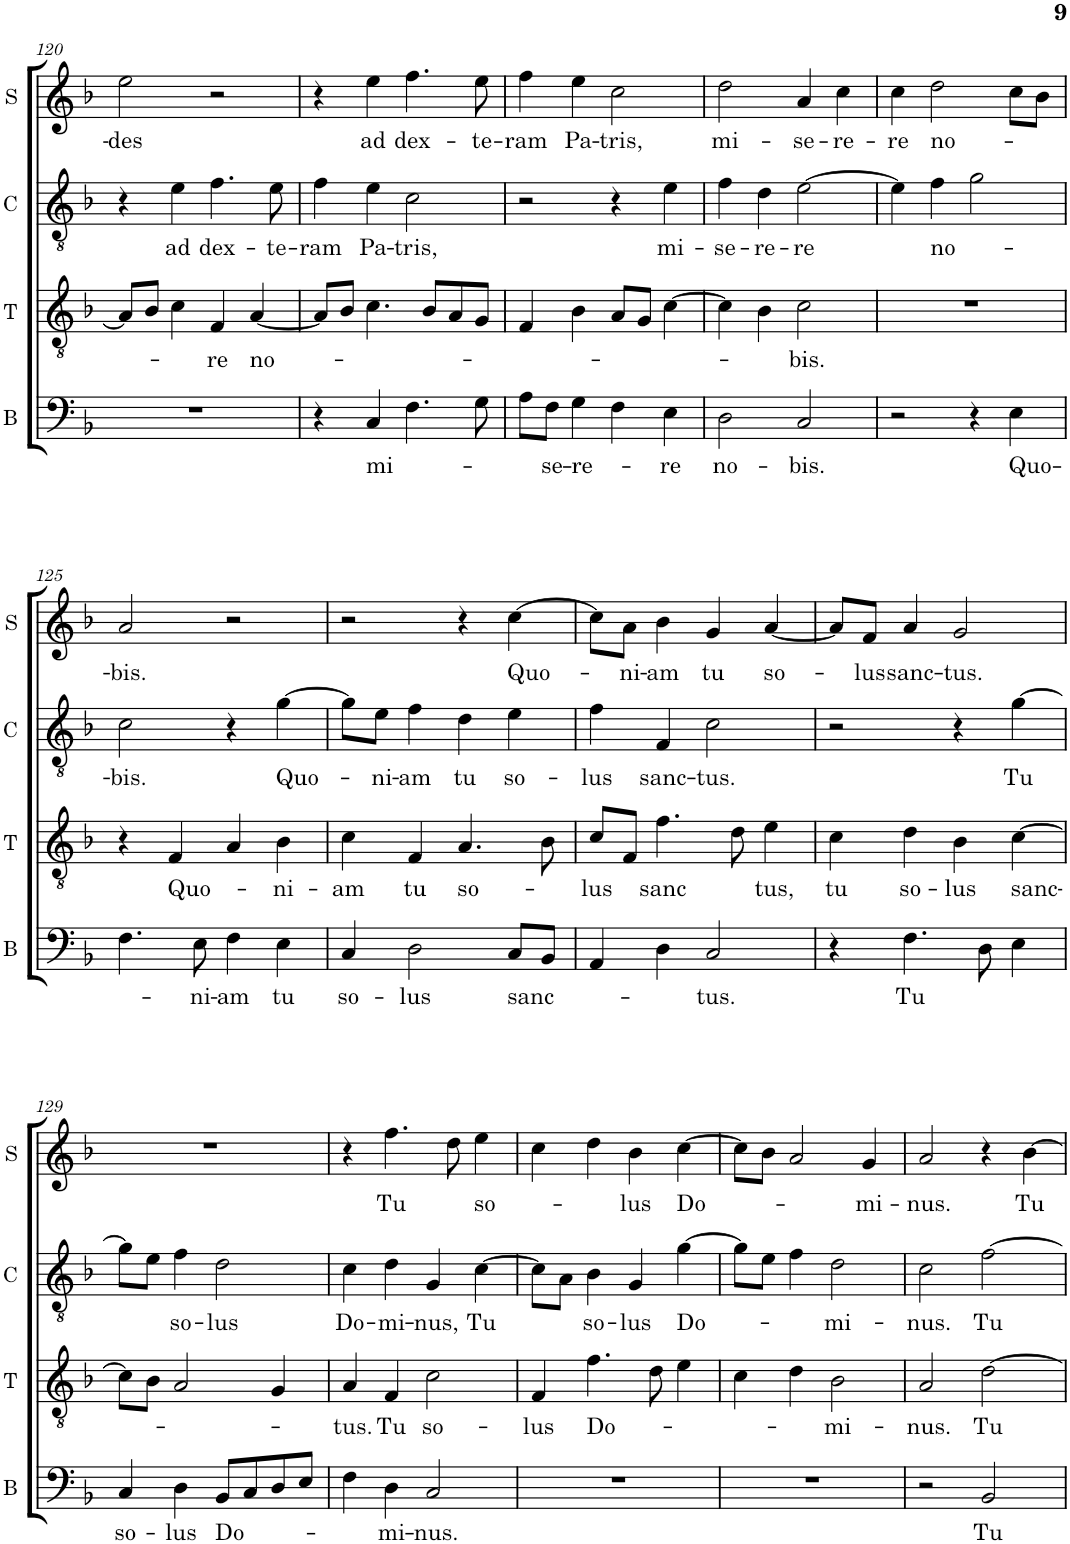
**kern	**text	**kern	**text	**kern	**text	**kern	**text
*part4	*part4	*part3	*part3	*part2	*part2	*part1	*part1
*staff4	*staff4	*staff3	*staff3	*staff2	*staff2	*staff1	*staff1
*I"B	*	*I"T	*	*I"C	*	*I"S	*
*I'B	*	*I'T	*	*I'C	*	*I'S	*
!!LO:PB:g=z
*clefF4	*	*clefGv2	*	*clefGv2	*	*clefG2	*
*	*	*	*	*Trd4c7	*	*	*
*k[b-]	*	*k[b-]	*	*k[b-]	*	*k[b-]	*
*M2/2	*	*M2/2	*	*M2/2	*	*M2/2	*
*met(c|)	*	*met(c|)	*	*met(c|)	*	*met(c|)	*
=120	=120	=120	=120	=120	=120	=120	=120
!	!	!	!	!	!	!	!LO:LY:b
1r	.	8A/L]	.	4r	.	2ee\	-des
.	.	8B-/J	.	.	.	.	.
!	!	!	!	!	!LO:LY:b	!	!
.	.	4c\	.	4e\	ad	.	.
!	!	!	!LO:LY:b	!	!LO:LY:b	!	!
.	.	4F/	-re	4.f\	dex-	2r	.
!	!	!	!LO:LY:b	!	!	!	!
.	.	[4A/	no-	.	.	.	.
!	!	!	!	!	!LO:LY:b	!	!
.	.	.	.	8e\	-te-	.	.
=121	=121	=121	=121	=121	=121	=121	=121
!	!	!	!	!	!LO:LY:b	!	!
4r	.	8A/L]	.	4f\	-ram	4r	.
.	.	8B-/J	.	.	.	.	.
!	!LO:LY:b	!	!	!	!LO:LY:b	!	!LO:LY:b
4C/	mi-	4.c\	.	4e\	Pa-	4ee\	ad
!	!	!	!	!	!LO:LY:b	!	!LO:LY:b
4.F\	.	.	.	2c\	-tris,	4.ff\	dex-
.	.	8B-/L	.	.	.	.	.
.	.	8A/	.	.	.	.	.
!	!	!	!	!	!	!	!LO:LY:b
8G\	.	8G/J	.	.	.	8ee\	-te-
=122	=122	=122	=122	=122	=122	=122	=122
!	!	!	!	!	!	!	!LO:LY:b
8A\L	.	4F/	.	2r	.	4ff\	-ram
!	!LO:LY:b	!	!	!	!	!	!
8F\J	-se-	.	.	.	.	.	.
!	!LO:LY:b	!	!	!	!	!	!LO:LY:b
4G\	-re-	4B-\	.	.	.	4ee\	Pa-
!	!	!	!	!	!	!	!LO:LY:b
4F\	.	8A/L	.	4r	.	2cc\	-tris,
.	.	8G/J	.	.	.	.	.
!	!LO:LY:b	!	!	!	!LO:LY:b	!	!
4E\	-re	[4c\	.	4e\	mi-	.	.
=123	=123	=123	=123	=123	=123	=123	=123
!	!LO:LY:b	!	!	!	!LO:LY:b	!	!LO:LY:b
2D\	no-	4c\]	.	4f\	-se-	2dd\	mi-
!	!	!	!	!	!LO:LY:b	!	!
.	.	4B-\	.	4d\	-re-	.	.
!	!LO:LY:b	!	!LO:LY:b	!	!LO:LY:b	!	!LO:LY:b
2C/	-bis.	2c\	bis.	[2e\	-re	4a/	-se-
!	!	!	!	!	!	!	!LO:LY:b
.	.	.	.	.	.	4cc\	-re-
=124	=124	=124	=124	=124	=124	=124	=124
!	!	!	!	!	!	!	!LO:LY:b
2r	.	1r	.	4e\]	.	4cc\	-re
!	!	!	!	!	!LO:LY:b	!	!LO:LY:b
.	.	.	.	4f\	no-	2dd\	no-
4r	.	.	.	2g\	.	.	.
!	!LO:LY:b	!	!	!	!	!	!
4E\	Quo-	.	.	.	.	8cc\L	.
.	.	.	.	.	.	8b-\J	.
!!LO:LB:g=z
=125	=125	=125	=125	=125	=125	=125	=125
!	!	!	!	!	!LO:LY:b	!	!LO:LY:b
4.F\	.	4r	.	2c\	-bis.	2a/	-bis.
!	!	!	!LO:LY:b	!	!	!	!
.	.	4F/	Quo-	.	.	.	.
!	!LO:LY:b	!	!	!	!	!	!
8E\	-ni-	.	.	.	.	.	.
!	!LO:LY:b	!	!	!	!	!	!
4F\	-am	4A/	.	4r	.	2r	.
!	!LO:LY:b	!	!LO:LY:b	!	!LO:LY:b	!	!
4E\	tu	4B-\	-ni-	[4g\	Quo-	.	.
=126	=126	=126	=126	=126	=126	=126	=126
!	!LO:LY:b	!	!LO:LY:b	!	!	!	!
4C/	so-	4c\	-am	8g\L]	.	2r	.
!	!	!	!	!	!LO:LY:b	!	!
.	.	.	.	8e\J	-ni-	.	.
!	!LO:LY:b	!	!LO:LY:b	!	!LO:LY:b	!	!
2D\	-lus	4F/	tu	4f\	-am	.	.
!	!	!	!LO:LY:b	!	!LO:LY:b	!	!
.	.	4.A/	so-	4d\	tu	4r	.
!	!LO:LY:b	!	!	!	!LO:LY:b	!	!LO:LY:b
8C/L	sanc-	.	.	4e\	so-	[4cc\	Quo-
8BB-/J	.	8B-\	.	.	.	.	.
=127	=127	=127	=127	=127	=127	=127	=127
!	!	!	!LO:LY:b	!	!LO:LY:b	!	!
4AA/	.	8c/L	-lus	4f\	-lus	8cc\L]	.
!	!	!	!	!	!	!	!LO:LY:b
.	.	8F/J	.	.	.	8a\J	-ni-
!	!	!	!LO:LY:b	!	!LO:LY:b	!	!LO:LY:b
4D\	.	4.f\	sanc	4F/	sanc-	4b-\	-am
!	!LO:LY:b	!	!	!	!LO:LY:b	!	!LO:LY:b
2C/	-tus.	.	.	2c\	-tus.	4g/	tu
.	.	8d\	.	.	.	.	.
!	!	!	!LO:LY:b	!	!	!	!LO:LY:b
.	.	4e\	tus,	.	.	[4a/	so-
=128	=128	=128	=128	=128	=128	=128	=128
!	!	!	!LO:LY:b	!	!	!	!
4r	.	4c\	tu	2r	.	8a/L]	.
!	!	!	!	!	!	!	!LO:LY:b
.	.	.	.	.	.	8f/J	-lus
!	!LO:LY:b	!	!LO:LY:b	!	!	!	!LO:LY:b
4.F\	Tu	4d\	so-	.	.	4a/	sanc-
!	!	!	!LO:LY:b	!	!	!	!LO:LY:b
.	.	4B-\	-lus	4r	.	2g/	-tus.
8D\	.	.	.	.	.	.	.
!	!	!	!LO:LY:b	!	!LO:LY:b	!	!
4E\	.	[4c\	sanc-	[4g\	Tu	.	.
!!LO:LB:g=z
=129	=129	=129	=129	=129	=129	=129	=129
!	!LO:LY:b	!	!	!	!	!	!
4C/	so-	8c\L]	.	8g\L]	.	1r	.
.	.	8B-\J	.	8e\J	.	.	.
!	!LO:LY:b	!	!	!	!LO:LY:b	!	!
4D\	-lus	2A/	.	4f\	so-	.	.
!	!LO:LY:b	!	!	!	!LO:LY:b	!	!
8BB-/L	Do-	.	.	2d\	-lus	.	.
8C/	.	.	.	.	.	.	.
8D/	.	4G/	.	.	.	.	.
8E/J	.	.	.	.	.	.	.
=130	=130	=130	=130	=130	=130	=130	=130
!	!	!	!LO:LY:b	!	!LO:LY:b	!	!
4F\	.	4A/	-tus.	4c\	Do-	4r	.
!	!LO:LY:b	!	!LO:LY:b	!	!LO:LY:b	!	!LO:LY:b
4D\	-mi-	4F/	Tu	4d\	-mi-	4.ff\	Tu
!	!LO:LY:b	!	!LO:LY:b	!	!LO:LY:b	!	!
2C/	-nus.	2c\	so-	4G/	-nus,	.	.
.	.	.	.	.	.	8dd\	.
!	!	!	!	!	!LO:LY:b	!	!LO:LY:b
.	.	.	.	[4c\	Tu	4ee\	so-
=131	=131	=131	=131	=131	=131	=131	=131
!	!	!	!LO:LY:b	!	!	!	!
1r	.	4F/	-lus	8c\L]	.	4cc\	.
.	.	.	.	8A\J	.	.	.
!	!	!	!LO:LY:b	!	!LO:LY:b	!	!
.	.	4.f\	Do-	4B-\	so-	4dd\	.
!	!	!	!	!	!LO:LY:b	!	!LO:LY:b
.	.	.	.	4G/	-lus	4b-\	-lus
.	.	8d\	.	.	.	.	.
!	!	!	!	!	!LO:LY:b	!	!LO:LY:b
.	.	4e\	.	[4g\	Do-	[4cc\	Do-
=132	=132	=132	=132	=132	=132	=132	=132
1r	.	4c\	.	8g\L]	.	8cc\L]	.
.	.	.	.	8e\J	.	8b-\J	.
.	.	4d\	.	4f\	.	2a/	.
!	!	!	!LO:LY:b	!	!LO:LY:b	!	!
.	.	2B-\	mi-	2d\	-mi-	.	.
!	!	!	!	!	!	!	!LO:LY:b
.	.	.	.	.	.	4g/	-mi-
=133	=133	=133	=133	=133	=133	=133	=133
!	!	!	!LO:LY:b	!	!LO:LY:b	!	!LO:LY:b
2r	.	2A/	-nus.	2c\	-nus.	2a/	-nus.
!	!LO:LY:b	!	!LO:LY:b	!	!LO:LY:b	!	!
2BB-/	Tu	[2d\	Tu	[2f\	Tu	4r	.
!	!	!	!	!	!	!	!LO:LY:b
.	.	.	.	.	.	[4b-\	Tu
=	=	=	=	=	=	=	=
*-	*-	*-	*-	*-	*-	*-	*-
